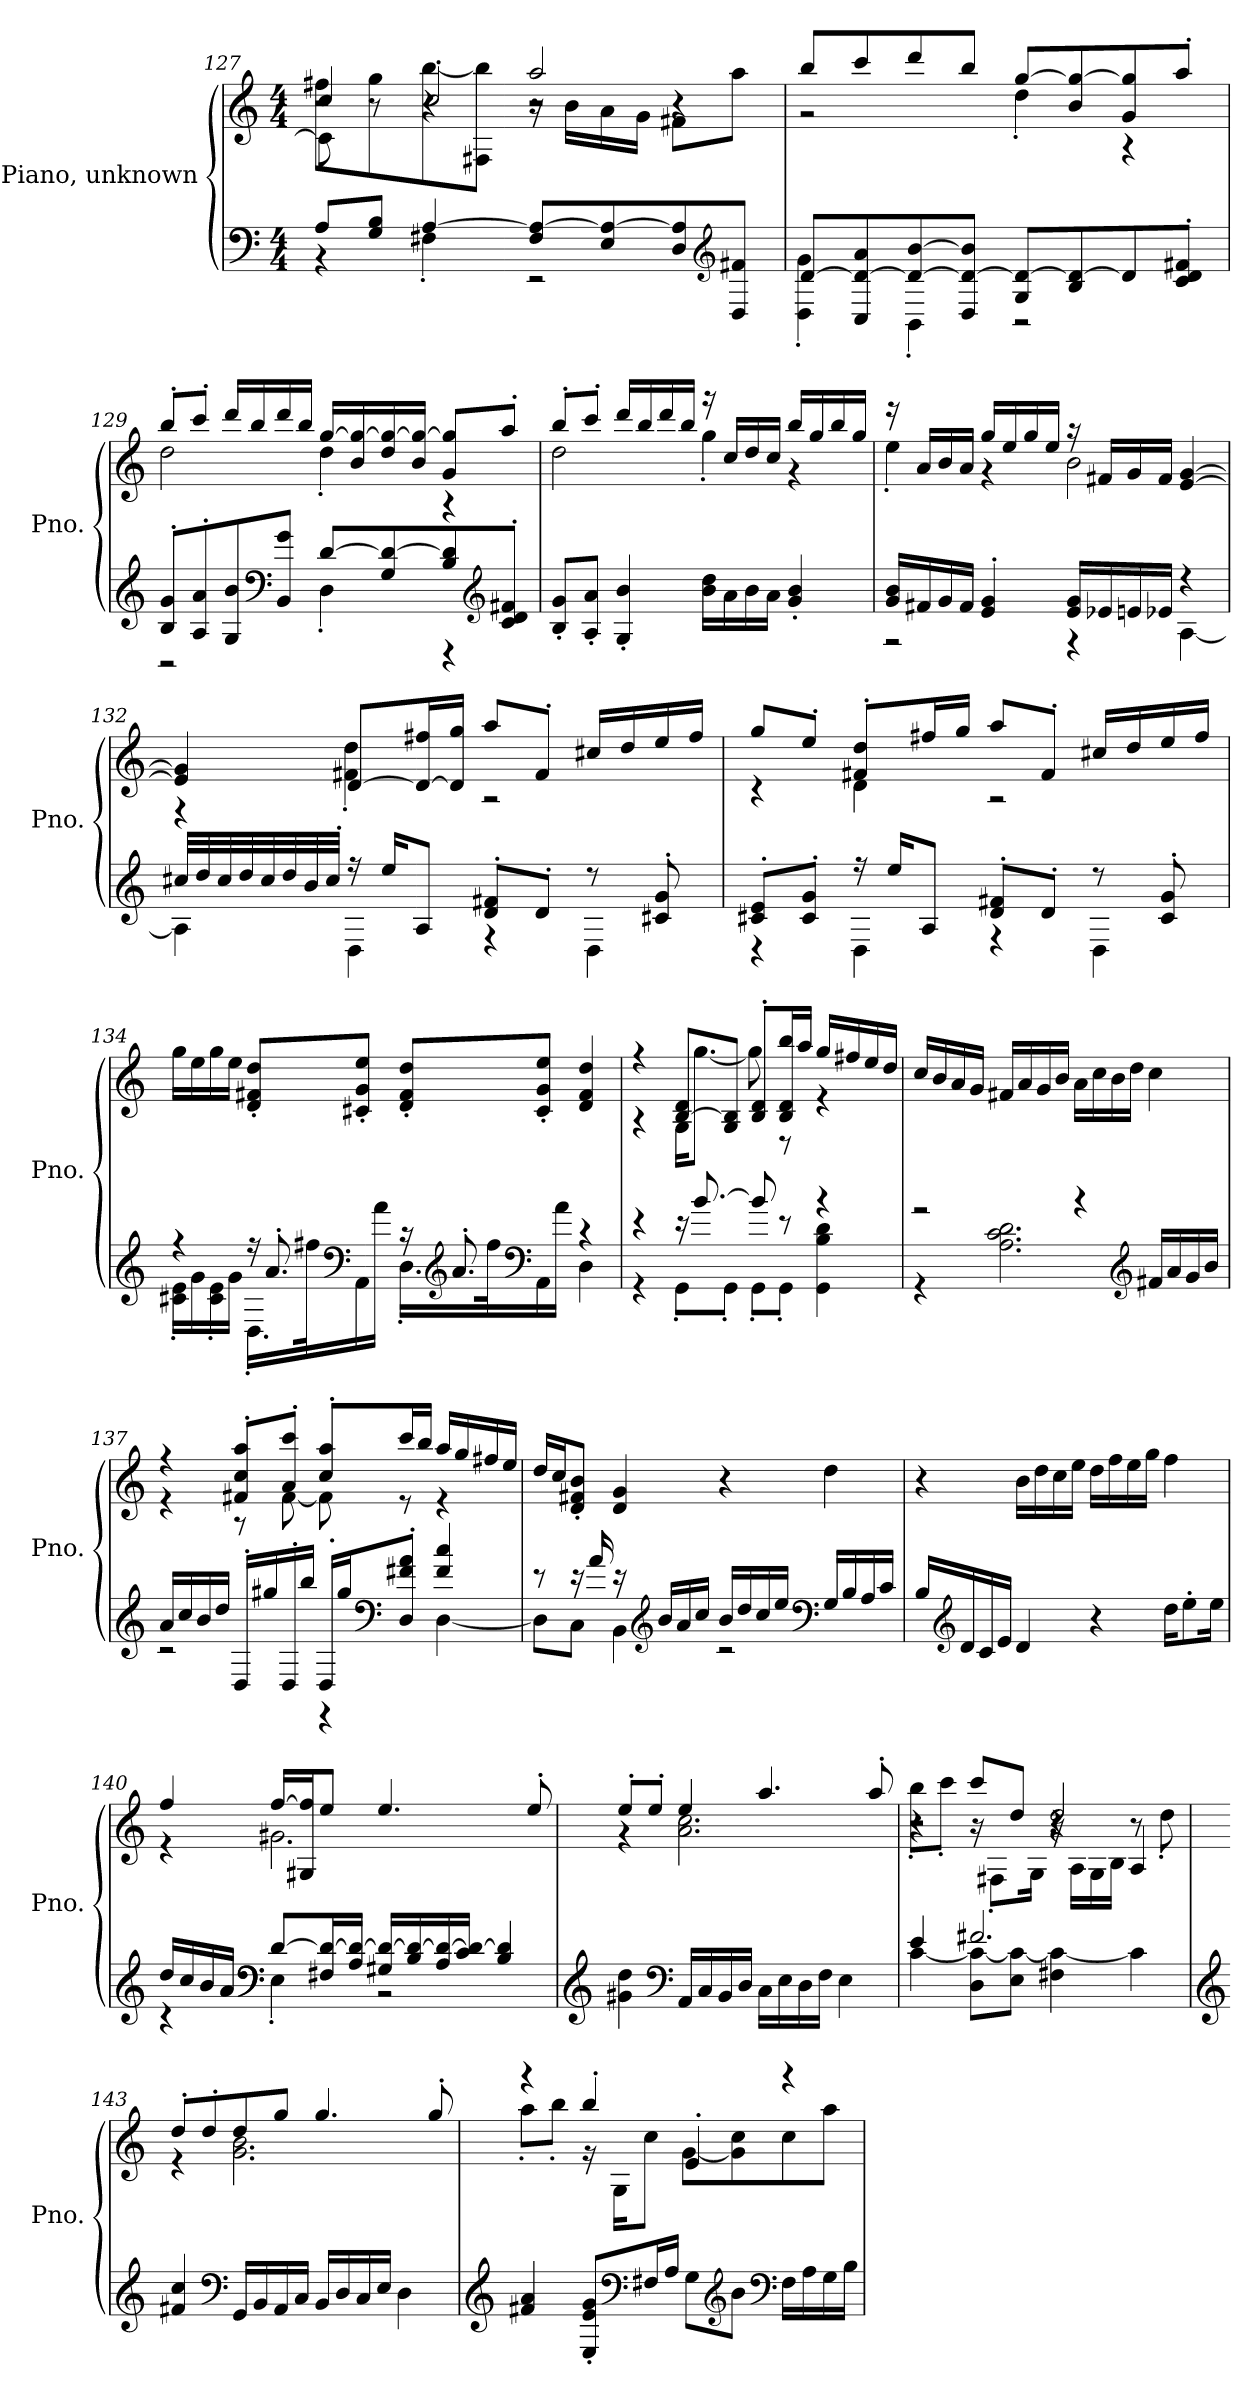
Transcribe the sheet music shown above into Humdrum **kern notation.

**kern	**kern
*part1	*part1
*staff2	*staff1
*I"Piano, unknown	*
*I'Pno.	*
*clefF4	*clefG2
*k[]	*k[]
*M4/4	*M4/4
=127	=127
*^	*^
*	*	*	*^
*	*	*	*	*^
8A/L	4r	2r	8ff#X\L	4cc/	8c\]
8G/ 8B/J	.	.	8gg\	.	8r
[4A/	4F#X'\	.	[8bb\	2cc'/	4r
.	.	.	8F#X\ 8bb\]J	.	.
8F#/ 8A/_L	2r	2aa/	16r	.	2r
.	.	.	16b\LL	.	.
8E/ 8A/_	.	.	16a\	.	.
.	.	.	16g\JJ	.	.
8D/ 8A/]	.	.	8f#X\L	4r	.
*clefG2	*	*	*	*	*
8D/ 8f#X/J	.	.	8aa\J	.	.
*	*	*	*v	*v	*v
!!LO:LB:g=z
=128	=128	=128	=128
[8d/L	4D\' 4g\'	8bb/L	2r
8C/ 8d/_ 8a/	.	8ccc/	.
8d/_ [8b/	4BB'\	8ddd/	.
8D/ 8d/_ 8b/]J	.	8bb/J	.
8G/ 8d/_L	2r	[8gg/L	4dd'\
8B/ 8d/_	.	8b/ 8gg/_	.
8d/]	.	8g/ 8gg/]	4r
8c/' 8d/' 8f#X/'J	.	8aa'/J	.
=129	=129	=129	=129
8B/' 8g/'L	2r	8bb'/L	2dd\
8A/' 8a/'	.	8ccc'/J	.
8G/ 8b/	.	16ddd/LL	.
.	.	16bb/	.
*clefF4	*	*	*
8BB/ 8g/J	.	16ddd/	.
.	.	16bb/JJ	.
[8d/L	4D'\	[16gg/LL	4dd'\
.	.	16b/ 16gg/_	.
8G/ 8d/_	.	16dd/ 16gg/_	.
.	.	16b/ 16gg/_JJ	.
8B/ 8d/]	4r	8g/ 8gg/]L	4r
*clefG2	*	*	*
8c/' 8d/' 8f#X/'J	.	8aa'/J	.
*v	*v	*	*
!!LO:LB:g=z	!!
=130	=130	=130
8B/' 8g/'L	8bb'/L	2dd\
8A/' 8a/'J	8ccc'/J	.
4G/' 4b/'	16ddd/LL	.
.	16bb/	.
.	16ddd/	.
.	16bb/JJ	.
16b\ 16dd\LL	16r	4gg'\
16a\	16cc/LL	.
16b\	16dd/	.
16a\JJ	16cc/JJ	.
4g/' 4b/'	16bb/LL	4r
.	16gg/	.
.	16bb/	.
.	16gg/JJ	.
=131	=131	=131
*^	*	*
16g/ 16b/LL	2r	16r	4ee'\
16f#X/	.	16a/LL	.
16g/	.	16b/	.
16f#/JJ	.	16a/JJ	.
4e/' 4g/'	.	16gg/LL	4r
.	.	16ee/	.
.	.	16gg/	.
.	.	16ee/JJ	.
16e/ 16g/LL	4r	16r	2b\
16e-X/	.	16f#X/LL	.
16en/	.	16g/	.
16e-X/JJ	.	16f#/JJ	.
4r	[4A\	[4e/ [4g/	.
!!LO:PB:g=z	!!
=132	=132	=132	=132
32cc#X/LLL	4A\]	4e/] 4g/]	4r
32dd/	.	.	.
32cc#/	.	.	.
32dd/	.	.	.
32cc#/	.	.	.
32dd/	.	.	.
32b/	.	.	.
32cc#'/JJJ	.	.	.
16r	4D\	[8d/L	4f#X\' 4dd\'
16ee/KL	.	.	.
8A/J	.	16d/_ 16ff#X/L	.
.	.	16d/] 16gg/JJ	.
8d/' 8f#X/'L	4r	8aa/L	2r
8d'/J	.	8f#'/J	.
8r	4D\	16cc#X/LL	.
.	.	16dd/	.
8c#X/' 8g/'	.	16ee/	.
.	.	16ff#/JJ	.
=133	=133	=133	=133
8c#X/' 8e/'L	4r	8gg/L	4r
8c#/' 8g/'J	.	8ee'/J	.
16r	4D\	8f#X/' 8dd/'L	4d\
16ee/KL	.	.	.
8A/J	.	16ff#X/L	.
.	.	16gg/JJ	.
8d/' 8f#X/'L	4r	8aa/L	2r
8d'/J	.	8f#'/J	.
8r	4D\	16cc#X/LL	.
.	.	16dd/	.
8c#/' 8g/'	.	16ee/	.
.	.	16ff#/JJ	.
*	*	*v	*v
!!LO:LB:g=z
=134	=134	=134
4r	16c#X\' 16e\'LL	16gg\LL
.	16g\	16ee\
.	16c#\' 16e\'	16gg\
.	16g\JJ	16ee\JJ
16r	16.D'\LL	8d/' 8f#X/' 8dd/'L
8.a'/	.	.
.	32ff#X\K	.
*clefF4	*	*
.	16AA\	8c#X/' 8g/' 8ee/'J
.	16a\JJ	.
16r	16.D'\LL	8d/' 8f#/' 8dd/'L
*clefG2	*	*
8.a'/	.	.
.	32ff#\K	.
*clefF4	*	*
.	16AA\	8c#/' 8g/' 8ee/'J
.	16a\JJ	.
4r	4D\	4d/ 4f#/ 4dd/
=135	=135	=135
*	*	*^
4r	4r	4r	4r
16r	8GG'\L	[8B/ 8d/L	16G\KL
[8.b/	.	.	[8.gg\J
.	8GG'\J	8G/ 8B/]J	.
8b/]	8GG'\L	8B/' 8d/'L	8gg\]
8r	8GG'\J	16B/ 16d/ 16bb/L	8r
.	.	16aa/JJ	.
4r	4GG\ 4B\ 4d\	16gg/LL	4r
.	.	16ff#X/	.
.	.	16ee/	.
.	.	16dd/JJ	.
*	*	*v	*v
!!LO:LB:g=z
=136	=136	=136
2r	4r	16cc/LL
.	.	16b/
.	.	16a/
.	.	16g/JJ
.	2.A\ 2.c\ 2.d\	16f#X/LL
.	.	16a/
.	.	16g/
.	.	16b/JJ
4r	.	16a\LL
.	.	16cc\
.	.	16b\
.	.	16dd\JJ
*clefG2	*	*
16f#X/LL	.	4cc\
16a/	.	.
16g/	.	.
16b/JJ	.	.
=137	=137	=137
*	*	*^
16a/LL	2r	4r	4r
16cc/	.	.	.
16b/	.	.	.
16dd/JJ	.	.	.
16D'/LL	.	8f#X/' 8cc/' 8aa/'L	8r
16gg#X/	.	.	.
16D'/	.	8a/' 8ccc/'J	[8f#\
16bb/JJ	.	.	.
16D'/LL	4r	8cc/' 8aa/'L	8f#\]
16gg#/J	.	.	.
*clefF4	*	*	*
8D/' 8f#X/' 8a/'J	.	16ccc/L	8r
.	.	16bb/JJ	.
4f#/ 4cc/	[4D\	16aa/LL	4r
.	.	16gg/	.
.	.	16ff#X/	.
.	.	16ee/JJ	.
*	*	*v	*v
!!LO:LB:g=z
=138	=138	=138
8r	8D\L]	16dd/LL
.	.	16cc/J
16r	8C\J	8d/' 8f#X/' 8b/'J
16a/	.	.
16r	4BB\	4d/ 4g/
*clefG2	*	*
16b/LL	.	.
16a/	.	.
16cc/JJ	.	.
16b/LL	2r	4r
16dd/	.	.
16cc/	.	.
16ee/JJ	.	.
*clefF4	*	*
16G/LL	.	4dd\
16B/	.	.
16A/	.	.
16c/JJ	.	.
*v	*v	*
=139	=139
16B/LL	4r
*clefG2	*
16d/	.
16c/	.
16e/JJ	.
4d/	16b\LL
.	16dd\
.	16cc\
.	16ee\JJ
4r	16dd\LL
.	16ff\
.	16ee\
.	16gg\JJ
16dd\KL	4ff\
8ee'\	.
16ee\Jk	.
!!LO:LB:g=z
=140	=140
*^	*^
16dd/LL	4r	4ff/	4r
16cc/	.	.	.
16b/	.	.	.
16a/JJ	.	.	.
*clefF4	*	*	*
[8d/L	4E'\	[16ff/LL	2.g#X\
.	.	16G#X/ 16ff/]J	.
16F#X/ 16d/_L	.	8ee/J	.
16A/ 16d/_JJ	.	.	.
16G#X/ 16d/_LL	2r	4.ee/	.
16B/ 16d/_	.	.	.
16A/ 16d/_	.	.	.
16c/ 16d/_JJ	.	.	.
4B/ 4d/]	.	.	.
.	.	8ee'/	.
*v	*v	*	*
=141	=141	=141
*clefG2	*	*
4g#X\ 4dd\	8ee'/L	4r
.	8ee'/J	.
*clefF4	*	*
16AA/LL	4ee/	2.a\ 2.cc\
16C/	.	.
16BB/	.	.
16D/JJ	.	.
16C\LL	4.aa/	.
16E\	.	.
16D\	.	.
16F\JJ	.	.
4E\	.	.
.	8aa'/	.
!!LO:LB:g=z
=142	=142	=142
*^	*	*^
4e/	[4c\	4r	8bb'\L	2r
.	.	.	8ccc'\J	.
2.f#X/	8D\ 8c\_L	8ccc/L	16r	.
.	.	.	8F#X'\L	.
.	8E\ 8c\_J	8dd/J	.	.
.	.	.	16G\Jk	.
.	4F#X\ 4c\_	2dd/	16r	4r
.	.	.	16A\LL	.
.	.	.	16G\	.
.	.	.	16B\JJ	.
.	4c\]	.	8r	4A/
.	.	.	8dd'\	.
*v	*v	*	*	*
*	*v	*v	*v
=143	=143
*clefG2	*
*	*^
4f#X/ 4cc/	8dd'/L	4r
.	8dd'/	.
*clefF4	*	*
16GG/LL	8dd/	2.g\ 2.b\
16BB/	.	.
16AA/	8gg/J	.
16C/JJ	.	.
16BB/LL	4.gg/	.
16D/	.	.
16C/	.	.
16E/JJ	.	.
4D\	.	.
.	8gg'/	.
!!LO:PB:g=z	!!
=144	=144	=144
*clefG2	*	*
4f#X/ 4a/	4r	8aa'\L
.	.	8bb'\J
8E/' 8e/' 8g/'L	4bb'/	16r
.	.	16G\KL
*clefF4	*	*
16F#X/L	.	8cc\J
16A/JJ	.	.
8G\L	4e'/	[8g\L
*clefG2	*	*
8b\J	.	8g\] 8cc\
*clefF4	*	*
16F#\LL	4r	8cc\
16A\	.	.
16G\	.	8aa\J
16B\JJ	.	.
*	*v	*v
=	=
*-	*-
